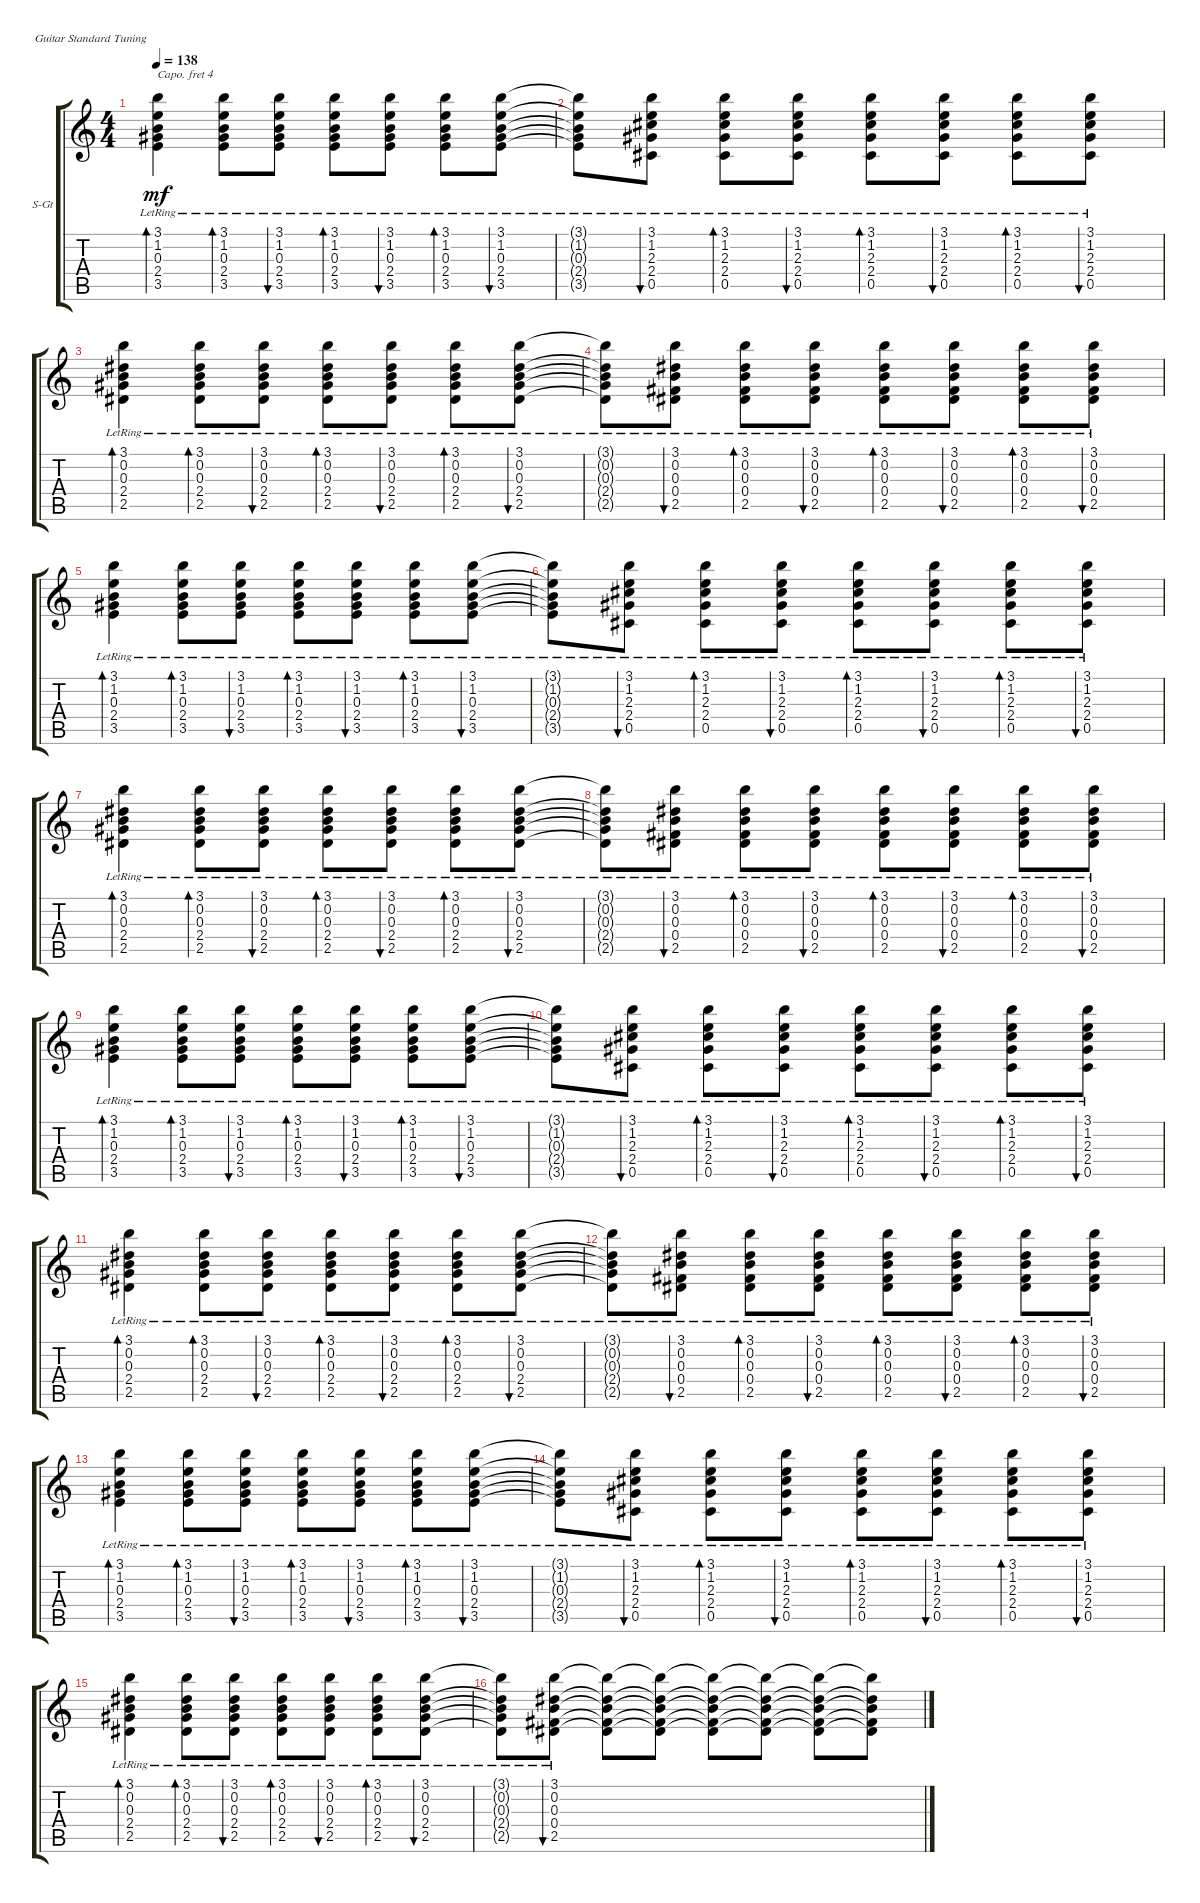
\defaultSystemsLayout 4
\bracketExtendMode groupsimilarinstruments
\firstSystemTrackNameOrientation horizontal
\otherSystemsTrackNameOrientation horizontal
\track ("Steel Guitar" "S-Gt") {instrument acousticguitarsteel}
\staff {score tabs}
\capo 4
\tuning (E4 B3 G3 D3 A2 E2)
\ts (4 4)
\tempo 138
\clef g2
\ks c
(3.1{lr} 1.2{lr} 0.3{lr} 2.4{lr} 3.5{lr}).4{bd 30 dy mf} (3.1{lr} 1.2{lr} 0.3{lr} 2.4{lr} 3.5{lr}).8{bd 30} (3.1{lr} 1.2{lr} 0.3{lr} 2.4{lr} 3.5{lr}).8{bu 30} (3.1{lr} 1.2{lr} 0.3{lr} 2.4{lr} 3.5{lr}).8{bd 30} (3.1{lr} 1.2{lr} 0.3{lr} 2.4{lr} 3.5{lr}).8{bu 30} (3.1{lr} 1.2{lr} 0.3{lr} 2.4{lr} 3.5{lr}).8{bd 30} (3.1{lr} 1.2{lr} 0.3{lr} 2.4{lr} 3.5{lr}).8{bu 30} |
(3.5{lr t} 2.4{lr t} 0.3{lr t} 1.2{lr t} 3.1{lr t}).8 (0.5{lr} 2.4{lr} 2.3{lr} 1.2{lr} 3.1{lr}).8{bu 30} (0.5{lr} 2.4{lr} 2.3{lr} 1.2{lr} 3.1{lr}).8{bd 30} (0.5{lr} 2.4{lr} 2.3{lr} 1.2{lr} 3.1{lr}).8{bu 30} (0.5{lr} 2.4{lr} 2.3{lr} 1.2{lr} 3.1{lr}).8{bd 30} (0.5{lr} 2.4{lr} 2.3{lr} 1.2{lr} 3.1{lr}).8{bu 30} (0.5{lr} 2.4{lr} 2.3{lr} 1.2{lr} 3.1{lr}).8{bd 30} (0.5{lr} 2.4{lr} 2.3{lr} 1.2{lr} 3.1{lr}).8{bu 30} |
(3.1{lr} 0.2{lr} 0.3{lr} 2.4{lr} 2.5{lr}).4{bd 30} (3.1{lr} 0.2{lr} 0.3{lr} 2.4{lr} 2.5{lr}).8{bd 30} (3.1{lr} 0.2{lr} 0.3{lr} 2.4{lr} 2.5{lr}).8{bu 30} (3.1{lr} 0.2{lr} 0.3{lr} 2.4{lr} 2.5{lr}).8{bd 30} (3.1{lr} 0.2{lr} 0.3{lr} 2.4{lr} 2.5{lr}).8{bu 30} (3.1{lr} 0.2{lr} 0.3{lr} 2.4{lr} 2.5{lr}).8{bd 30} (3.1{lr} 0.2{lr} 0.3{lr} 2.4{lr} 2.5{lr}).8{bu 30} |
(3.1{lr t} 0.2{lr t} 0.3{lr t} 2.4{lr t} 2.5{lr t}).8 (2.5{lr} 0.4{lr} 0.3{lr} 0.2{lr} 3.1{lr}).8{bu 30} (2.5{lr} 0.4{lr} 0.3{lr} 0.2{lr} 3.1{lr}).8{bd 30} (2.5{lr} 0.4{lr} 0.3{lr} 0.2{lr} 3.1{lr}).8{bu 30} (2.5{lr} 0.4{lr} 0.3{lr} 0.2{lr} 3.1{lr}).8{bd 30} (2.5{lr} 0.4{lr} 0.3{lr} 0.2{lr} 3.1{lr}).8{bu 30} (2.5{lr} 0.4{lr} 0.3{lr} 0.2{lr} 3.1{lr}).8{bd 30} (2.5{lr} 0.4{lr} 0.3{lr} 0.2{lr} 3.1{lr}).8{bu 30} |
(3.1{lr} 1.2{lr} 0.3{lr} 2.4{lr} 3.5{lr}).4{bd 30} (3.1{lr} 1.2{lr} 0.3{lr} 2.4{lr} 3.5{lr}).8{bd 30} (3.1{lr} 1.2{lr} 0.3{lr} 2.4{lr} 3.5{lr}).8{bu 30} (3.1{lr} 1.2{lr} 0.3{lr} 2.4{lr} 3.5{lr}).8{bd 30} (3.1{lr} 1.2{lr} 0.3{lr} 2.4{lr} 3.5{lr}).8{bu 30} (3.1{lr} 1.2{lr} 0.3{lr} 2.4{lr} 3.5{lr}).8{bd 30} (3.1{lr} 1.2{lr} 0.3{lr} 2.4{lr} 3.5{lr}).8{bu 30} |
(3.5{lr t} 2.4{lr t} 0.3{lr t} 1.2{lr t} 3.1{lr t}).8 (0.5{lr} 2.4{lr} 2.3{lr} 1.2{lr} 3.1{lr}).8{bu 30} (0.5{lr} 2.4{lr} 2.3{lr} 1.2{lr} 3.1{lr}).8{bd 30} (0.5{lr} 2.4{lr} 2.3{lr} 1.2{lr} 3.1{lr}).8{bu 30} (0.5{lr} 2.4{lr} 2.3{lr} 1.2{lr} 3.1{lr}).8{bd 30} (0.5{lr} 2.4{lr} 2.3{lr} 1.2{lr} 3.1{lr}).8{bu 30} (0.5{lr} 2.4{lr} 2.3{lr} 1.2{lr} 3.1{lr}).8{bd 30} (0.5{lr} 2.4{lr} 2.3{lr} 1.2{lr} 3.1{lr}).8{bu 30} |
(3.1{lr} 0.2{lr} 0.3{lr} 2.4{lr} 2.5{lr}).4{bd 30} (3.1{lr} 0.2{lr} 0.3{lr} 2.4{lr} 2.5{lr}).8{bd 30} (3.1{lr} 0.2{lr} 0.3{lr} 2.4{lr} 2.5{lr}).8{bu 30} (3.1{lr} 0.2{lr} 0.3{lr} 2.4{lr} 2.5{lr}).8{bd 30} (3.1{lr} 0.2{lr} 0.3{lr} 2.4{lr} 2.5{lr}).8{bu 30} (3.1{lr} 0.2{lr} 0.3{lr} 2.4{lr} 2.5{lr}).8{bd 30} (3.1{lr} 0.2{lr} 0.3{lr} 2.4{lr} 2.5{lr}).8{bu 30} |
(3.1{lr t} 0.2{lr t} 0.3{lr t} 2.4{lr t} 2.5{lr t}).8 (2.5{lr} 0.4{lr} 0.3{lr} 0.2{lr} 3.1{lr}).8{bu 30} (2.5{lr} 0.4{lr} 0.3{lr} 0.2{lr} 3.1{lr}).8{bd 30} (2.5{lr} 0.4{lr} 0.3{lr} 0.2{lr} 3.1{lr}).8{bu 30} (2.5{lr} 0.4{lr} 0.3{lr} 0.2{lr} 3.1{lr}).8{bd 30} (2.5{lr} 0.4{lr} 0.3{lr} 0.2{lr} 3.1{lr}).8{bu 30} (2.5{lr} 0.4{lr} 0.3{lr} 0.2{lr} 3.1{lr}).8{bd 30} (2.5{lr} 0.4{lr} 0.3{lr} 0.2{lr} 3.1{lr}).8{bu 30} |
(3.1{lr} 1.2{lr} 0.3{lr} 2.4{lr} 3.5{lr}).4{bd 30} (3.1{lr} 1.2{lr} 0.3{lr} 2.4{lr} 3.5{lr}).8{bd 30} (3.1{lr} 1.2{lr} 0.3{lr} 2.4{lr} 3.5{lr}).8{bu 30} (3.1{lr} 1.2{lr} 0.3{lr} 2.4{lr} 3.5{lr}).8{bd 30} (3.1{lr} 1.2{lr} 0.3{lr} 2.4{lr} 3.5{lr}).8{bu 30} (3.1{lr} 1.2{lr} 0.3{lr} 2.4{lr} 3.5{lr}).8{bd 30} (3.1{lr} 1.2{lr} 0.3{lr} 2.4{lr} 3.5{lr}).8{bu 30} |
(3.5{lr t} 2.4{lr t} 0.3{lr t} 1.2{lr t} 3.1{lr t}).8 (0.5{lr} 2.4{lr} 2.3{lr} 1.2{lr} 3.1{lr}).8{bu 30} (0.5{lr} 2.4{lr} 2.3{lr} 1.2{lr} 3.1{lr}).8{bd 30} (0.5{lr} 2.4{lr} 2.3{lr} 1.2{lr} 3.1{lr}).8{bu 30} (0.5{lr} 2.4{lr} 2.3{lr} 1.2{lr} 3.1{lr}).8{bd 30} (0.5{lr} 2.4{lr} 2.3{lr} 1.2{lr} 3.1{lr}).8{bu 30} (0.5{lr} 2.4{lr} 2.3{lr} 1.2{lr} 3.1{lr}).8{bd 30} (0.5{lr} 2.4{lr} 2.3{lr} 1.2{lr} 3.1{lr}).8{bu 30} |
(3.1{lr} 0.2{lr} 0.3{lr} 2.4{lr} 2.5{lr}).4{bd 30} (3.1{lr} 0.2{lr} 0.3{lr} 2.4{lr} 2.5{lr}).8{bd 30} (3.1{lr} 0.2{lr} 0.3{lr} 2.4{lr} 2.5{lr}).8{bu 30} (3.1{lr} 0.2{lr} 0.3{lr} 2.4{lr} 2.5{lr}).8{bd 30} (3.1{lr} 0.2{lr} 0.3{lr} 2.4{lr} 2.5{lr}).8{bu 30} (3.1{lr} 0.2{lr} 0.3{lr} 2.4{lr} 2.5{lr}).8{bd 30} (3.1{lr} 0.2{lr} 0.3{lr} 2.4{lr} 2.5{lr}).8{bu 30} |
(3.1{lr t} 0.2{lr t} 0.3{lr t} 2.4{lr t} 2.5{lr t}).8 (2.5{lr} 0.4{lr} 0.3{lr} 0.2{lr} 3.1{lr}).8{bu 30} (2.5{lr} 0.4{lr} 0.3{lr} 0.2{lr} 3.1{lr}).8{bd 30} (2.5{lr} 0.4{lr} 0.3{lr} 0.2{lr} 3.1{lr}).8{bu 30} (2.5{lr} 0.4{lr} 0.3{lr} 0.2{lr} 3.1{lr}).8{bd 30} (2.5{lr} 0.4{lr} 0.3{lr} 0.2{lr} 3.1{lr}).8{bu 30} (2.5{lr} 0.4{lr} 0.3{lr} 0.2{lr} 3.1{lr}).8{bd 30} (2.5{lr} 0.4{lr} 0.3{lr} 0.2{lr} 3.1{lr}).8{bu 30} |
(3.1{lr} 1.2{lr} 0.3{lr} 2.4{lr} 3.5{lr}).4{bd 30} (3.1{lr} 1.2{lr} 0.3{lr} 2.4{lr} 3.5{lr}).8{bd 30} (3.1{lr} 1.2{lr} 0.3{lr} 2.4{lr} 3.5{lr}).8{bu 30} (3.1{lr} 1.2{lr} 0.3{lr} 2.4{lr} 3.5{lr}).8{bd 30} (3.1{lr} 1.2{lr} 0.3{lr} 2.4{lr} 3.5{lr}).8{bu 30} (3.1{lr} 1.2{lr} 0.3{lr} 2.4{lr} 3.5{lr}).8{bd 30} (3.1{lr} 1.2{lr} 0.3{lr} 2.4{lr} 3.5{lr}).8{bu 30} |
(3.5{lr t} 2.4{lr t} 0.3{lr t} 1.2{lr t} 3.1{lr t}).8 (0.5{lr} 2.4{lr} 2.3{lr} 1.2{lr} 3.1{lr}).8{bu 30} (0.5{lr} 2.4{lr} 2.3{lr} 1.2{lr} 3.1{lr}).8{bd 30} (0.5{lr} 2.4{lr} 2.3{lr} 1.2{lr} 3.1{lr}).8{bu 30} (0.5{lr} 2.4{lr} 2.3{lr} 1.2{lr} 3.1{lr}).8{bd 30} (0.5{lr} 2.4{lr} 2.3{lr} 1.2{lr} 3.1{lr}).8{bu 30} (0.5{lr} 2.4{lr} 2.3{lr} 1.2{lr} 3.1{lr}).8{bd 30} (0.5{lr} 2.4{lr} 2.3{lr} 1.2{lr} 3.1{lr}).8{bu 30} |
(3.1{lr} 0.2{lr} 0.3{lr} 2.4{lr} 2.5{lr}).4{bd 30} (3.1{lr} 0.2{lr} 0.3{lr} 2.4{lr} 2.5{lr}).8{bd 30} (3.1{lr} 0.2{lr} 0.3{lr} 2.4{lr} 2.5{lr}).8{bu 30} (3.1{lr} 0.2{lr} 0.3{lr} 2.4{lr} 2.5{lr}).8{bd 30} (3.1{lr} 0.2{lr} 0.3{lr} 2.4{lr} 2.5{lr}).8{bu 30} (3.1{lr} 0.2{lr} 0.3{lr} 2.4{lr} 2.5{lr}).8{bd 30} (3.1{lr} 0.2{lr} 0.3{lr} 2.4{lr} 2.5{lr}).8{bu 30} |
(3.1{lr t} 0.2{lr t} 0.3{lr t} 2.4{lr t} 2.5{lr t}).8 (2.5{lr} 0.4{lr} 0.3{lr} 0.2{lr} 3.1{lr}).8{bu 30} (2.5{t} 0.4{t} 0.3{t} 0.2{t} 3.1{t}).8 (2.5{t} 0.4{t} 0.3{t} 0.2{t} 3.1{t}).8 (2.5{t} 0.4{t} 0.3{t} 0.2{t} 3.1{t}).8 (2.5{t} 0.4{t} 0.3{t} 0.2{t} 3.1{t}).8 (2.5{t} 0.4{t} 0.3{t} 0.2{t} 3.1{t}).8 (2.5{t} 0.4{t} 0.3{t} 0.2{t} 3.1{t}).8
